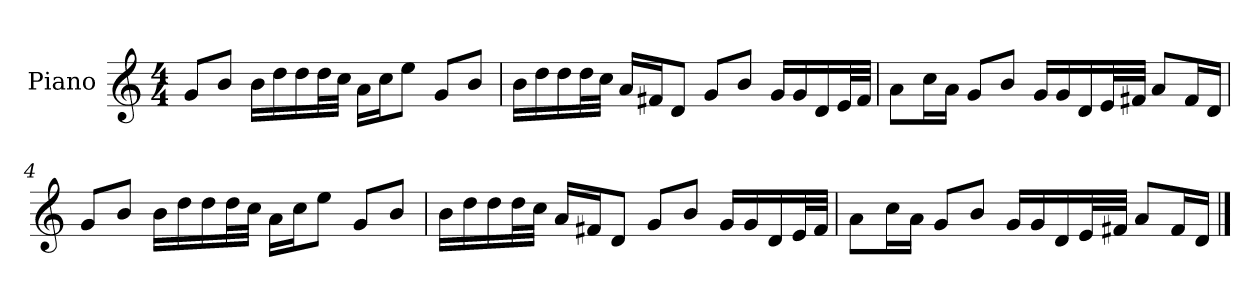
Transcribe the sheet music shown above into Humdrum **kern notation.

**kern
*part1
*staff1
*I"Piano
*I'P-no
*clefG2
*k[]
*M4/4
*MM90
=1
8g/L
8b/J
16b\LL
16dd\
16dd\
32dd\L
32cc\JJJ
16a\LL
16cc\J
8ee\J
8g/L
8b/J
=2
16b\LL
16dd\
16dd\
32dd\L
32cc\JJJ
16a/LL
16f#X/J
8d/J
8g/L
8b/J
16g/LL
16g/
16d/
32e/L
32f#/JJJ
=3
8a\L
16cc\L
16a\JJ
8g/L
8b/J
16g/LL
16g/
16d/
32e/L
32f#X/JJJ
8a/L
16f#/L
16d/JJ
!!LO:LB:g=z
=4
8g/L
8b/J
16b\LL
16dd\
16dd\
32dd\L
32cc\JJJ
16a\LL
16cc\J
8ee\J
8g/L
8b/J
=5
16b\LL
16dd\
16dd\
32dd\L
32cc\JJJ
16a/LL
16f#X/J
8d/J
8g/L
8b/J
16g/LL
16g/
16d/
32e/L
32f#/JJJ
=6
8a\L
16cc\L
16a\JJ
8g/L
8b/J
16g/LL
16g/
16d/
32e/L
32f#X/JJJ
8a/L
16f#/L
16d/JJ
==
*-
